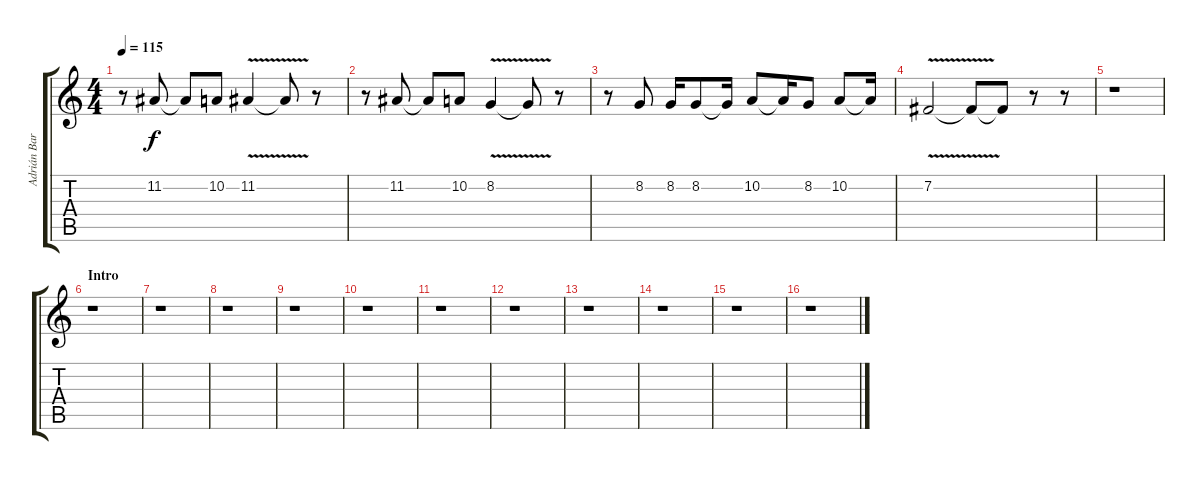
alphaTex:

\track ("Adrián Barilari" "Adrián Bar") {instrument choiraahs}
\staff {score tabs}
\tuning (E4 B3 G3 D3 A2 E2) {hide}
\ts (4 4)
\tempo 115
\clef g2
\ks c
r.8{dy f} 11.2.8 11.2{t}.8 10.2.8 11.2{v}.4 11.2{t}.8 r.8 |
r.8 11.2.8 11.2{t}.8 10.2.8 8.2{v}.4 8.2{t}.8 r.8 |
r.8 8.2.8 8.2.16 8.2.8 8.2{t}.16 10.2.8 10.2{t}.16 8.2.8 10.2.8 10.2{t}.16 |
7.2{v}.2 7.2{t}.8 7.2{t}.8 r.8 r.8 |
r.1 |
\section ("" "Intro")
r.1 |
r.1 |
r.1 |
r.1 |
r.1 |
r.1 |
r.1 |
r.1 |
r.1 |
r.1 |
r.1
